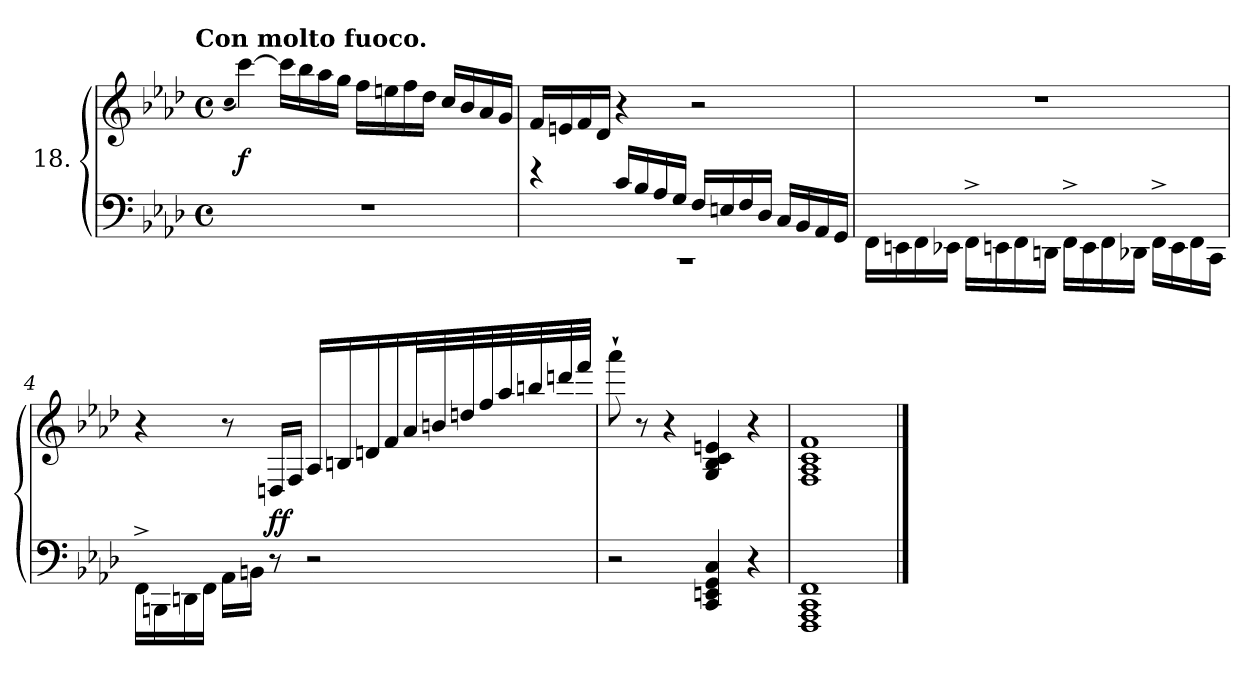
**kern	**kern	**dynam
*part1	*part1	*part1
*staff2	*staff1	*staff1/2
*I"18.	*	*
*clefF4	*clefG2	*
*k[b-e-a-d-]	*k[b-e-a-d-]	*
*f:	*f:	*
!!LO:TX:omd:t=Con molto fuoco.
*M4/4	*M4/4	*
*met(c)	*met(c)	*
*MM144	*MM144	*
=1	=1	=1
.	(qcc	.
1r	[4ccc\)	f
.	16ccc\LL]	.
.	16bb-\	.
.	16aa-\	.
.	16gg\JJ	.
.	16ff\LL	.
.	16een\	.
.	16ff\	.
.	16dd-\JJ	.
.	16cc/LL	.
.	16b-/	.
.	16a-/	.
.	16g/JJ	.
=2	=2	=2
*^	*	*
4r	1r	16f/LL	.
.	.	16en/	.
.	.	16f/	.
.	.	16d-/JJ	.
16c/LL	.	4r	.
16B-/	.	.	.
16A-/	.	.	.
16G/JJ	.	.	.
16F/LL	.	2r	.
16En/	.	.	.
16F/	.	.	.
16D-/JJ	.	.	.
16C/LL	.	.	.
16BB-/	.	.	.
16AA-/	.	.	.
16GG/JJ	.	.	.
*v	*v	*	*
=3	=3	=3
16FF\LL	1r	.
16EEn\	.	.
16FF\	.	.
16EE-X\JJ	.	.
16FF^\LL	.	.
16EEn\	.	.
16FF\	.	.
16DDn\JJ	.	.
16FF^\LL	.	.
16EE\	.	.
16FF\	.	.
16DD-X\JJ	.	.
16FF^\LL	.	.
16EE\	.	.
16FF\	.	.
16CC\JJ	.	.
=4	=4	=4
16FF^\LL	4r	.
16BBBn\	.	.
16DDn\	.	.
16FF\JJ	.	.
16AA-\LL	8r	.
16BBn\JJ	.	.
8r	16Dn/LL	ff
.	16F/JJ	.
2r	16A-/LL	.
.	16Bn/	.
.	16dn/	.
.	16f/	.
.	32a-/L	.
.	32bn/	.
.	32ddn/	.
.	32ff/	.
.	32aa-/	.
.	32bbn/	.
.	32dddn/	.
.	32fff/JJJ	.
=5	=5	=5
2r	8aaa-`\	.
.	8r	.
.	4r	.
4CC/ 4EEn/ 4GG/ 4C/	4G/ 4B-/ 4c/ 4en/	.
4r	4r	.
=6	=6	=6
1FFF 1AAA- 1CC 1FF	1F 1A- 1c 1f	.
==	==	==
*-	*-	*-
